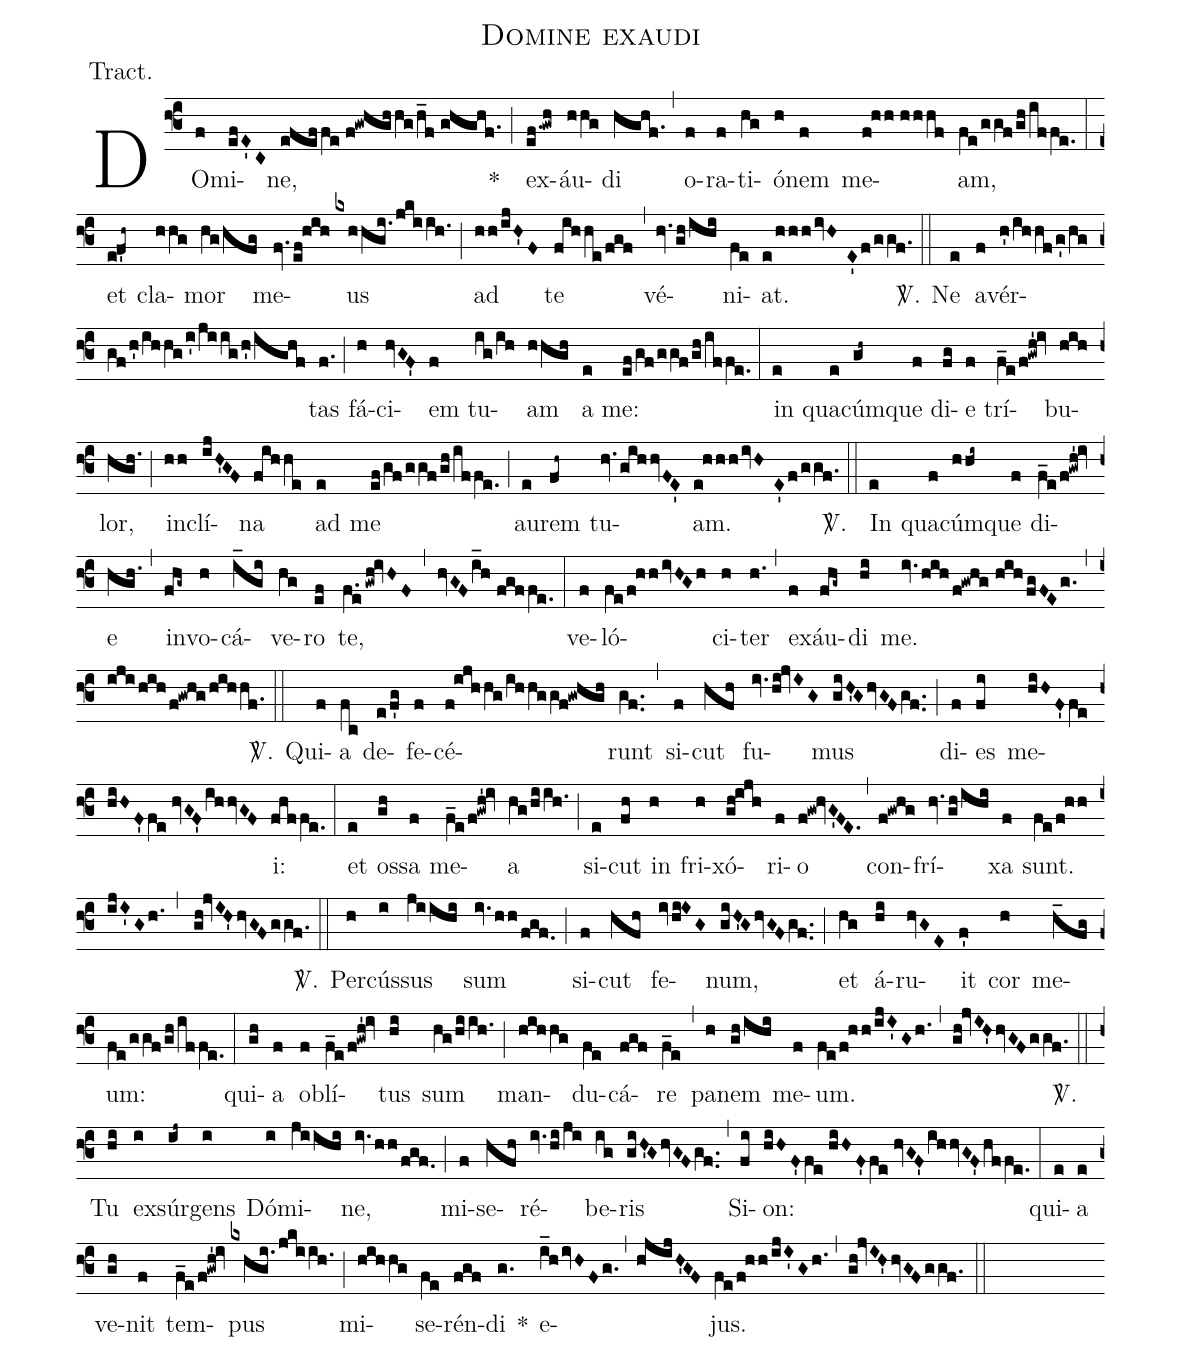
name:Domine exaudi;
annotation:Tract.;
mode:2;
office-part:Tract;
%%
(f3) DO(f)mi(efE'C)ne,(efeffe//f!gwhghhg/h_f//ghghf.) *(;) ex(ef.!gwh)áu(hhg)di(hghf.) (,) o(f)ra(f)ti(hg)ó(h)nem(f) me(f!hh//hhhf)am,(fe/ggf/gh/iffe.) (:) et(e!f'h~) cla(hhg)mor(hg/hfg) me(fv.ef!hih)us(kxhhgi./jkiih.) (;) ad(hh/ijH'F) te(fihhe/fgf) (,) vé(hv.gh/ihi)ni(fe)at.(e/hhhivHE'/f/ggf.) <sp>V/</sp>.(::) Ne(e) a(f)vér(h'/ihhf/g'/hggf/h'/ihhg/i'/jiig/h'/ighf)tas(f.) (;) fá(h)ci(hvGF')em(f) tu(ig/ih)am(hhgh) a(e) me:(ef/gf/ggf/gh/iffe.) (:) in(e) qua(e)cúm(gh~)que(f) di(fg)e(f) trí(f_e/f!gwh'!iv)bu(hih)lor,(hgh.) (;) in(hh)clí(ijH'GF)na(fihhe) ad(e) me(ef/gf/ggf/gh/iffe.) (;) au(e)rem(fh~) tu(hv.gihhvFE')am.(e!hhh/ivHE'/f/ggf.) <sp>V/</sp>.(::) In(e) qua(f)cúm(hhi~)que(f) di(f_e/f!gwh'!iv)e(hgh.) (,) in(fhg~)vo(h)cá(i_gi)ve(hg)ro(ef) te,(f.e/gwh!ivHF) (,) (hvGFi_h//fgffe.) (:) ve(f)ló(fe/f!hhivHGh)ci(h)ter(h.) (,) ex(f)áu(fhg~)di(hi) me.(iv.hih/f!gwhg//hih/fgFEg.) (,) (iji/hih/f!gwhg/hih/hf.) <sp>V/</sp>.(::) Qui(f)a(fc) de(e/f'g)fe(f)cé(f!ijhhg/ihhggf!gwhgh)runt(gf..) (,) si(f)cut(hfh) fu(iv.hi!jvIG)mus(giH'GhvGFgf..) (;) di(f)es(fi) me(hiHF'fe/hiHF'fe//hvGF'/ihhvGF)i:(fhffe.) (:) et(e) os(gh)sa(f) me(f_e/f!gwh'!iv)a(hg/hiih.) (;) si(e)cut(fh) in(h) fri(h)xó(gh!ijh)ri(f)o(f!gw!hvG'FE.) (,) con(f!gwhg)frí(hv.gh/ihi)xa(f) sunt.(fe/f!hh/ijI'Gh.,gh!jvIH'hvGFggf.) <sp>V/</sp>.(::) Per(h)cús(i)sus(jiihi) sum(iv.hh/fgf.) (;) si(f)cut(hfh) fe(ivhi!IG)num,(giH'GhvGFgf..) (;) et(hg) á(hi)ru(hvGE)it(f') cor(h) me(h_fg)um:(fe/ggf/gh/iffe.) (:) qui(gh)a(f) ob(f)lí(f_e/f!gwh'!iv)tus(hi) sum(hg/hiih.) (;) man(hihhg)du(fe)cá(fgf)re(f_e) (,) pa(h)nem(gh/ihi) me(f)um.(fe/f!hh/ijI'Gh.) (,) (gh!jvIH'hvGFggf.) <sp>V/</sp>.(::) Tu(hi) ex(i)súr(ij~)gens(i) Dó(i)mi(jiihi)ne,(iv.hh/fgf.) (;) mi(f)se(hfh)ré(iv.hi/ji)be(ig)ris(giH'G/hvGF/gf..) (,) Si(fi)on:(hiHF'fe//hiHF'fe//hvGF'ihhvGF'hffe.) (:) qui(e)a(e) ve(gh)nit(f) tem(f_e/f!gwh'!iv)pus(kxhgi./jkiih.) (;) mi(hihhg)se(fe)rén(fgf)di(g.) *() e(i_h/ivHFg.,hjijH'GF)jus.(fe/f!hh/ijI'Gh.) (,) (gh!jvIH'hvGFggf.) (::)
